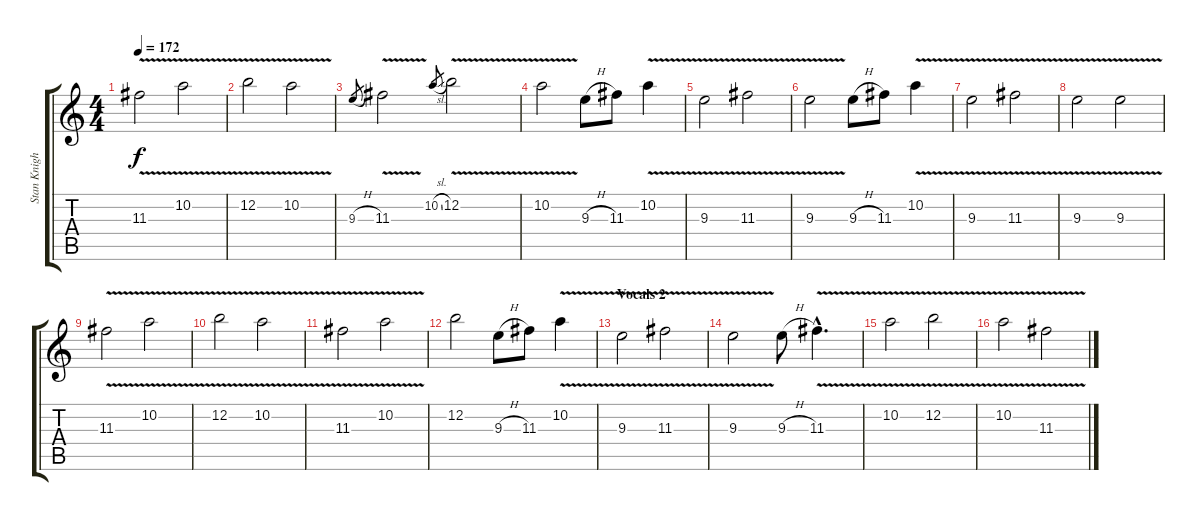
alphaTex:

\track ("Stan Knight" "Stan Knigh") {instrument overdrivenguitar}
\staff {score tabs}
\tuning (E4 B3 G3 D3 A2 E2) {hide}
\ts (4 4)
\tempo 172
\clef g2
\ks c
11.3{v}.2{dy f} 10.2{v}.2 |
12.2{v}.2 10.2{v}.2 |
9.3{h}.8{gr} 11.3{v}.2 10.2{sl}.8{gr} 12.2{v}.2 |
10.2{v}.2 9.3{h}.8 11.3.8 10.2{v}.4 |
9.3{v}.2 11.3{v}.2 |
9.3{v}.2 9.3{h}.8 11.3.8 10.2{v}.4 |
9.3{v}.2 11.3{v}.2 |
9.3{v}.2 9.3{v}.2 |
11.3{v}.2 10.2{v}.2 |
12.2{v}.2 10.2{v}.2 |
11.3{v}.2 10.2{v}.2 |
12.2.2 9.3{h}.8 11.3.8 10.2{v}.4 |
\section ("" "Vocals 2")
9.3{v}.2 11.3{v}.2 |
9.3{v}.2 9.3{h}.8 11.3{v hac}.4{d} |
10.2{v}.2 12.2{v}.2 |
10.2{v}.2 11.3{v}.2
